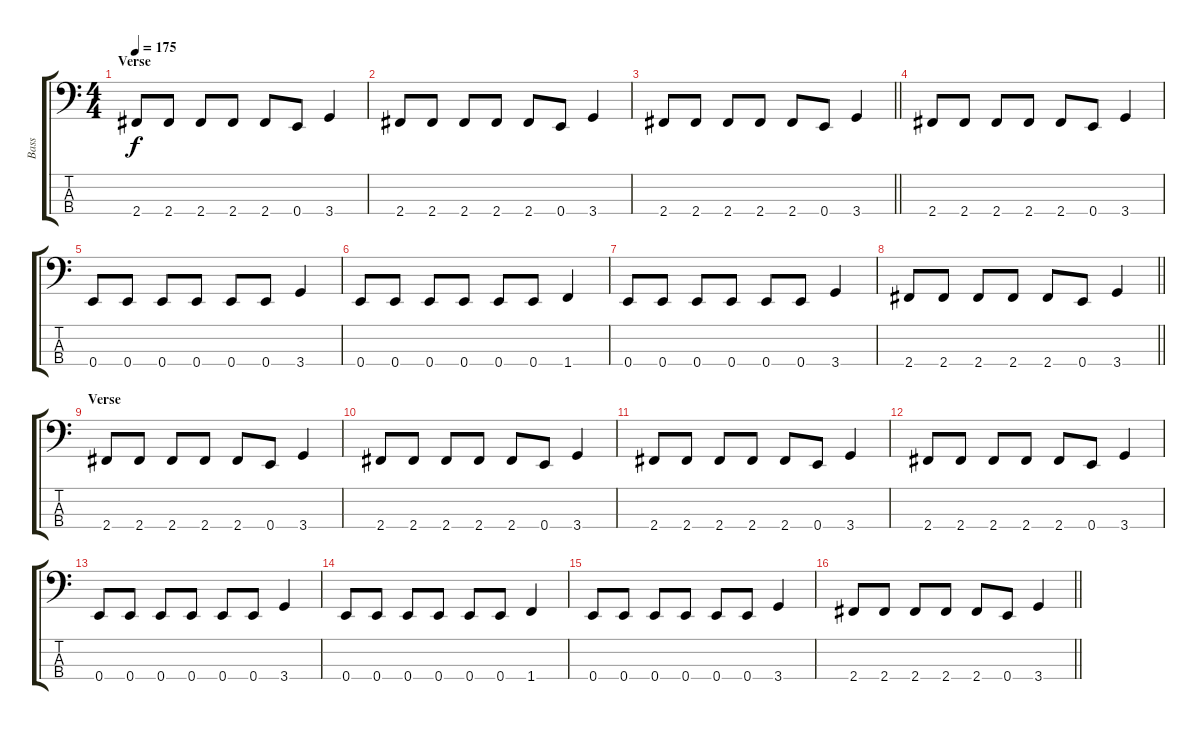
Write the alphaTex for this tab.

\track ("Bass" "Bass") {instrument electricbassfinger}
\staff {score tabs}
\tuning (G2 D2 A1 E1) {hide}
\ts (4 4)
\section ("" "Verse")
\tempo 175
\clef f4
\ks c
2.4.8{dy f} 2.4.8 2.4.8 2.4.8 2.4.8 0.4.8 3.4.4 |
2.4.8 2.4.8 2.4.8 2.4.8 2.4.8 0.4.8 3.4.4 |
\barLineRight lightlight
2.4.8 2.4.8 2.4.8 2.4.8 2.4.8 0.4.8 3.4.4 |
\section ("" "")
2.4.8 2.4.8 2.4.8 2.4.8 2.4.8 0.4.8 3.4.4 |
0.4.8 0.4.8 0.4.8 0.4.8 0.4.8 0.4.8 3.4.4 |
0.4.8 0.4.8 0.4.8 0.4.8 0.4.8 0.4.8 1.4.4 |
0.4.8 0.4.8 0.4.8 0.4.8 0.4.8 0.4.8 3.4.4 |
\barLineRight lightlight
2.4.8 2.4.8 2.4.8 2.4.8 2.4.8 0.4.8 3.4.4 |
\section ("" "Verse")
2.4.8 2.4.8 2.4.8 2.4.8 2.4.8 0.4.8 3.4.4 |
2.4.8 2.4.8 2.4.8 2.4.8 2.4.8 0.4.8 3.4.4 |
2.4.8 2.4.8 2.4.8 2.4.8 2.4.8 0.4.8 3.4.4 |
2.4.8 2.4.8 2.4.8 2.4.8 2.4.8 0.4.8 3.4.4 |
0.4.8 0.4.8 0.4.8 0.4.8 0.4.8 0.4.8 3.4.4 |
0.4.8 0.4.8 0.4.8 0.4.8 0.4.8 0.4.8 1.4.4 |
0.4.8 0.4.8 0.4.8 0.4.8 0.4.8 0.4.8 3.4.4 |
\barLineRight lightlight
2.4.8 2.4.8 2.4.8 2.4.8 2.4.8 0.4.8 3.4.4
